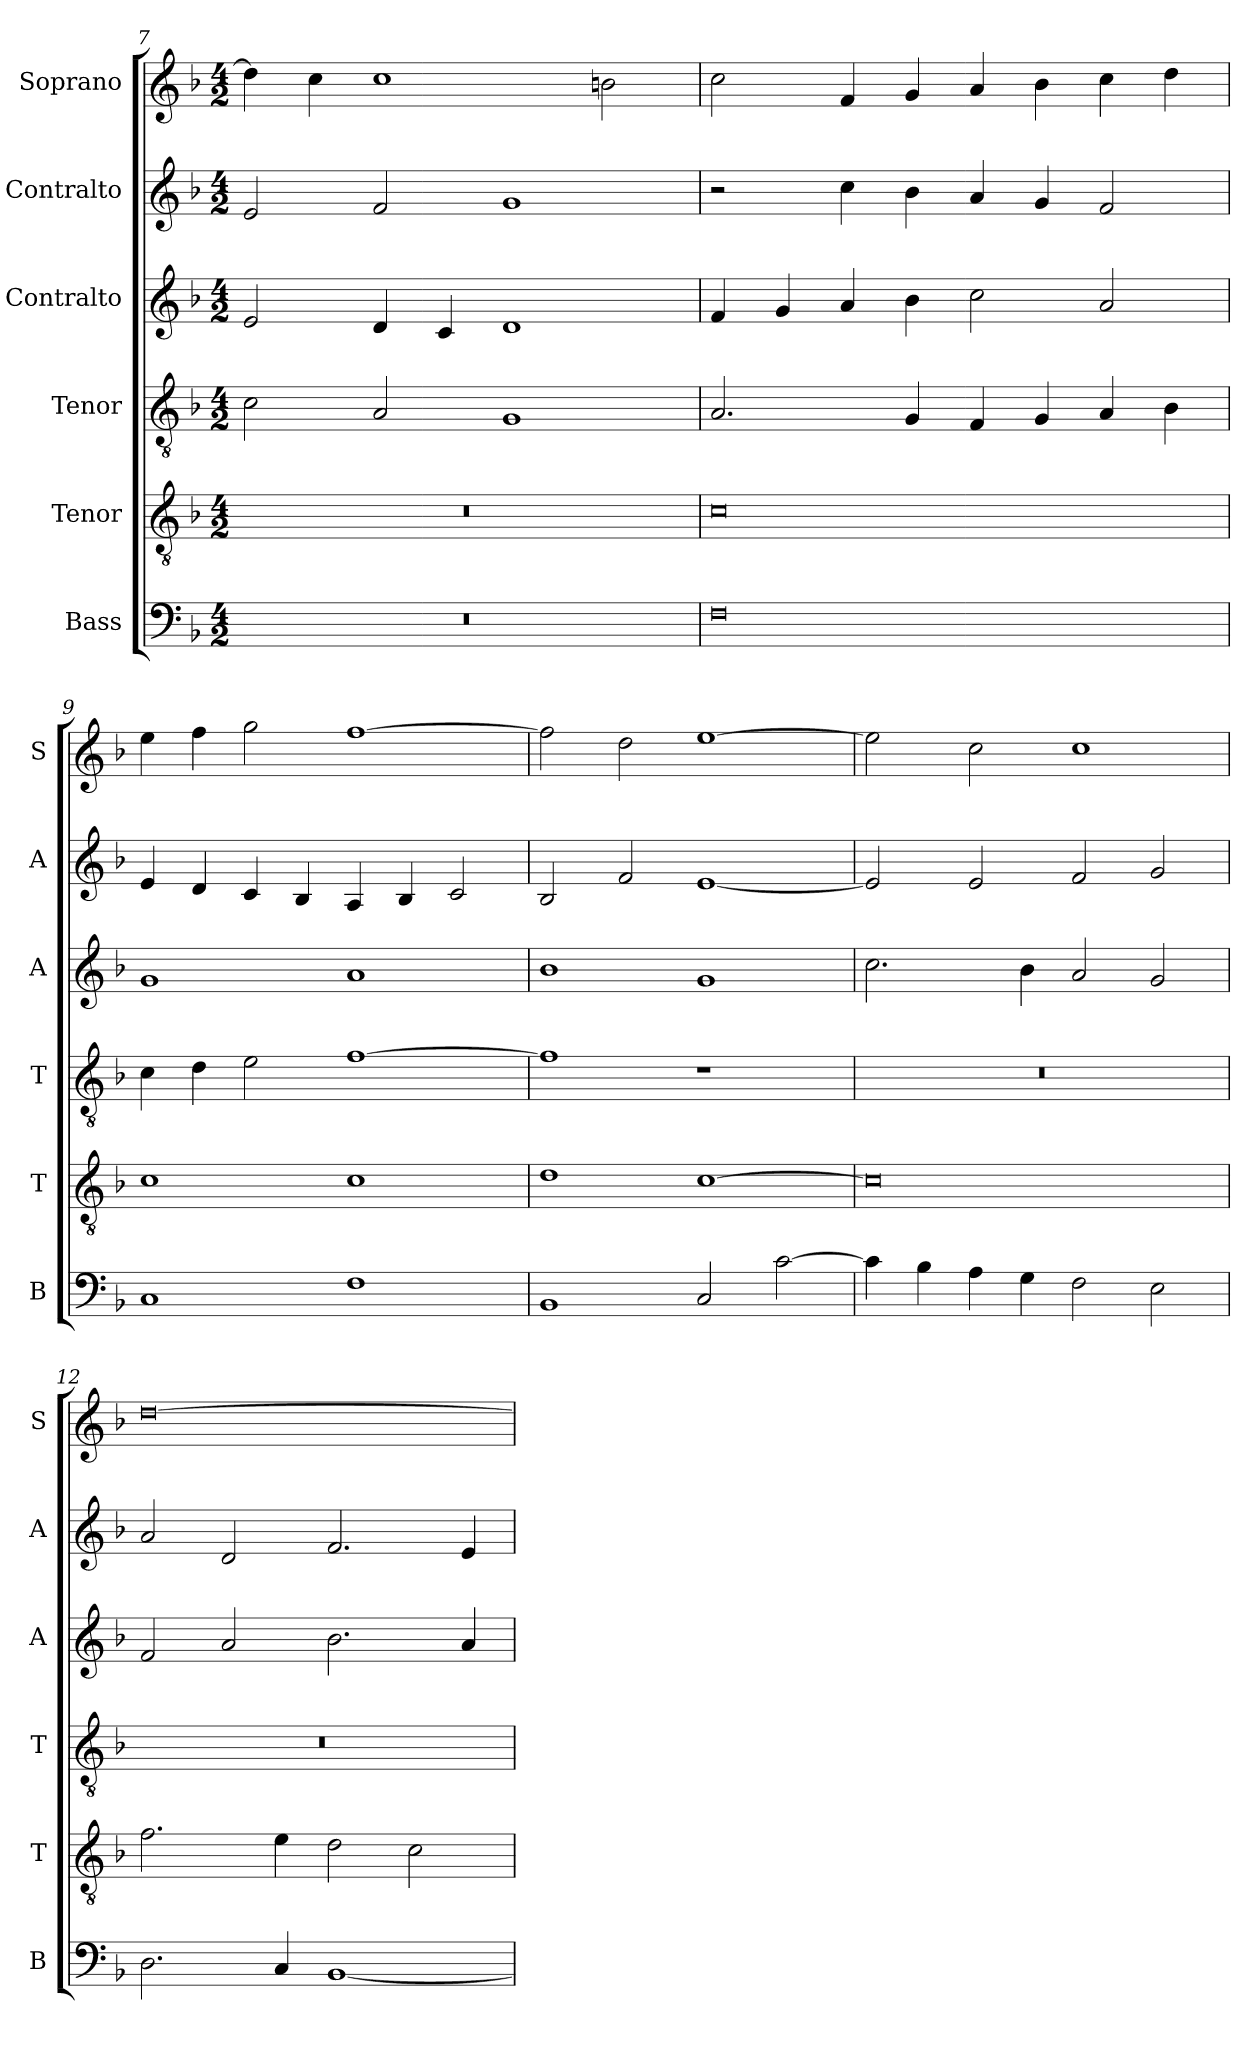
**kern	**kern	**kern	**kern	**kern	**kern
*part6	*part5	*part4	*part3	*part2	*part1
*staff6	*staff5	*staff4	*staff3	*staff2	*staff1
*I"Bass	*I"Tenor	*I"Tenor	*I"Contralto	*I"Contralto	*I"Soprano
*I'B	*I'T	*I'T	*I'A	*I'A	*I'S
*clefF4	*clefGv2	*clefGv2	*clefG2	*clefG2	*clefG2
*k[b-]	*k[b-]	*k[b-]	*k[b-]	*k[b-]	*k[b-]
*F:ion	*F:ion	*F:ion	*F:ion	*F:ion	*F:ion
*M4/2	*M4/2	*M4/2	*M4/2	*M4/2	*M4/2
=7	=7	=7	=7	=7	=7
0r	0r	2c	2e	2e	4dd]
.	.	.	.	.	4cc
.	.	2A	4d	2f	1cc
.	.	.	4c	.	.
.	.	1G	1d	1g	.
.	.	.	.	.	2bn
=8	=8	=8	=8	=8	=8
0F	0c	2.A	4f	2r	2cc
.	.	.	4g	.	.
.	.	.	4a	4cc	4f
.	.	4G	4b-	4b-	4g
.	.	4F	2cc	4a	4a
.	.	4G	.	4g	4b-
.	.	4A	2a	2f	4cc
.	.	4B-	.	.	4dd
=9	=9	=9	=9	=9	=9
1C	1c	4c	1g	4e	4ee
.	.	4d	.	4d	4ff
.	.	2e	.	4c	2gg
.	.	.	.	4B-	.
1F	1c	[1f	1a	4A	[1ff
.	.	.	.	4B-	.
.	.	.	.	2c	.
=10	=10	=10	=10	=10	=10
1BB-	1d	1f]	1b-	2B-	2ff]
.	.	.	.	2f	2dd
2C	[1c	1r	1g	[1e	[1ee
[2c	.	.	.	.	.
=11	=11	=11	=11	=11	=11
4c]	0c]	0r	2.cc	2e]	2ee]
4B-	.	.	.	.	.
4A	.	.	.	2e	2cc
4G	.	.	4b-	.	.
2F	.	.	2a	2f	1cc
2E	.	.	2g	2g	.
=12	=12	=12	=12	=12	=12
2.D	2.f	0r	2f	2a	[0dd
.	.	.	2a	2d	.
4C	4e	.	.	.	.
[1BB-	2d	.	2.b-	2.f	.
.	2c	.	.	.	.
.	.	.	4a	4e	.
=	=	=	=	=	=
*-	*-	*-	*-	*-	*-
